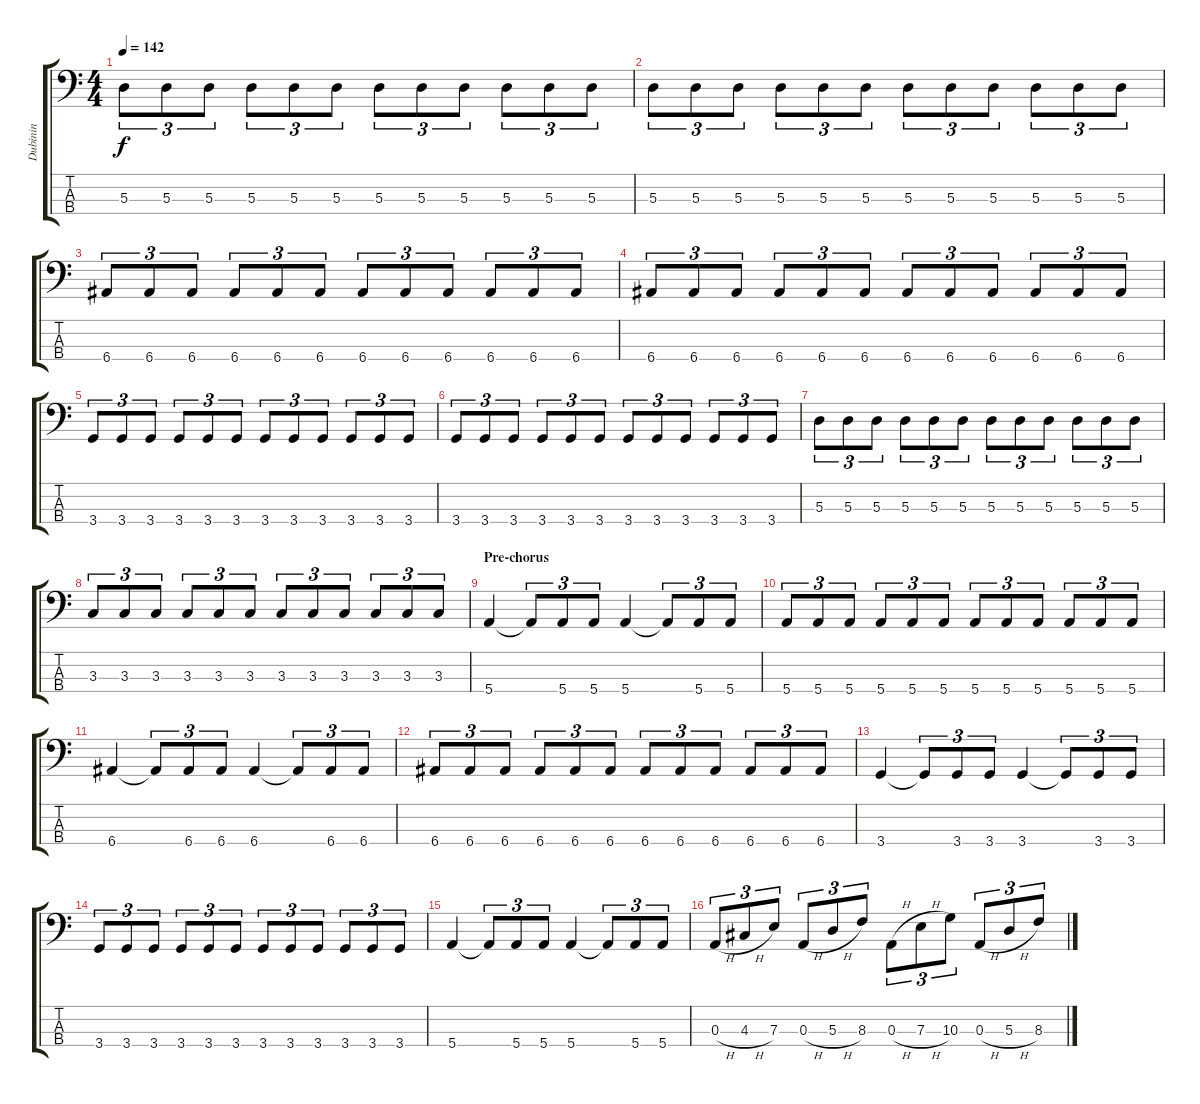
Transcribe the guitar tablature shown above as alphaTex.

\track ("Dubinin" "Dubinin") {instrument electricbassfinger}
\staff {score tabs}
\tuning (G2 D2 A1 E1) {hide}
\ts (4 4)
\tempo 142
\clef f4
\ks c
5.3.8{tu (3 2) dy f} 5.3.8{tu (3 2)} 5.3.8{tu (3 2)} 5.3.8{tu (3 2)} 5.3.8{tu (3 2)} 5.3.8{tu (3 2)} 5.3.8{tu (3 2)} 5.3.8{tu (3 2)} 5.3.8{tu (3 2)} 5.3.8{tu (3 2)} 5.3.8{tu (3 2)} 5.3.8{tu (3 2)} |
5.3.8{tu (3 2)} 5.3.8{tu (3 2)} 5.3.8{tu (3 2)} 5.3.8{tu (3 2)} 5.3.8{tu (3 2)} 5.3.8{tu (3 2)} 5.3.8{tu (3 2)} 5.3.8{tu (3 2)} 5.3.8{tu (3 2)} 5.3.8{tu (3 2)} 5.3.8{tu (3 2)} 5.3.8{tu (3 2)} |
6.4.8{tu (3 2)} 6.4.8{tu (3 2)} 6.4.8{tu (3 2)} 6.4.8{tu (3 2)} 6.4.8{tu (3 2)} 6.4.8{tu (3 2)} 6.4.8{tu (3 2)} 6.4.8{tu (3 2)} 6.4.8{tu (3 2)} 6.4.8{tu (3 2)} 6.4.8{tu (3 2)} 6.4.8{tu (3 2)} |
6.4.8{tu (3 2)} 6.4.8{tu (3 2)} 6.4.8{tu (3 2)} 6.4.8{tu (3 2)} 6.4.8{tu (3 2)} 6.4.8{tu (3 2)} 6.4.8{tu (3 2)} 6.4.8{tu (3 2)} 6.4.8{tu (3 2)} 6.4.8{tu (3 2)} 6.4.8{tu (3 2)} 6.4.8{tu (3 2)} |
3.4.8{tu (3 2)} 3.4.8{tu (3 2)} 3.4.8{tu (3 2)} 3.4.8{tu (3 2)} 3.4.8{tu (3 2)} 3.4.8{tu (3 2)} 3.4.8{tu (3 2)} 3.4.8{tu (3 2)} 3.4.8{tu (3 2)} 3.4.8{tu (3 2)} 3.4.8{tu (3 2)} 3.4.8{tu (3 2)} |
3.4.8{tu (3 2)} 3.4.8{tu (3 2)} 3.4.8{tu (3 2)} 3.4.8{tu (3 2)} 3.4.8{tu (3 2)} 3.4.8{tu (3 2)} 3.4.8{tu (3 2)} 3.4.8{tu (3 2)} 3.4.8{tu (3 2)} 3.4.8{tu (3 2)} 3.4.8{tu (3 2)} 3.4.8{tu (3 2)} |
5.3.8{tu (3 2)} 5.3.8{tu (3 2)} 5.3.8{tu (3 2)} 5.3.8{tu (3 2)} 5.3.8{tu (3 2)} 5.3.8{tu (3 2)} 5.3.8{tu (3 2)} 5.3.8{tu (3 2)} 5.3.8{tu (3 2)} 5.3.8{tu (3 2)} 5.3.8{tu (3 2)} 5.3.8{tu (3 2)} |
3.3.8{tu (3 2)} 3.3.8{tu (3 2)} 3.3.8{tu (3 2)} 3.3.8{tu (3 2)} 3.3.8{tu (3 2)} 3.3.8{tu (3 2)} 3.3.8{tu (3 2)} 3.3.8{tu (3 2)} 3.3.8{tu (3 2)} 3.3.8{tu (3 2)} 3.3.8{tu (3 2)} 3.3.8{tu (3 2)} |
\section ("" "Pre-chorus")
5.4.4 5.4{t}.8{tu (3 2)} 5.4.8{tu (3 2)} 5.4.8{tu (3 2)} 5.4.4 5.4{t}.8{tu (3 2)} 5.4.8{tu (3 2)} 5.4.8{tu (3 2)} |
5.4.8{tu (3 2)} 5.4.8{tu (3 2)} 5.4.8{tu (3 2)} 5.4.8{tu (3 2)} 5.4.8{tu (3 2)} 5.4.8{tu (3 2)} 5.4.8{tu (3 2)} 5.4.8{tu (3 2)} 5.4.8{tu (3 2)} 5.4.8{tu (3 2)} 5.4.8{tu (3 2)} 5.4.8{tu (3 2)} |
6.4.4 6.4{t}.8{tu (3 2)} 6.4.8{tu (3 2)} 6.4.8{tu (3 2)} 6.4.4 6.4{t}.8{tu (3 2)} 6.4.8{tu (3 2)} 6.4.8{tu (3 2)} |
6.4.8{tu (3 2)} 6.4.8{tu (3 2)} 6.4.8{tu (3 2)} 6.4.8{tu (3 2)} 6.4.8{tu (3 2)} 6.4.8{tu (3 2)} 6.4.8{tu (3 2)} 6.4.8{tu (3 2)} 6.4.8{tu (3 2)} 6.4.8{tu (3 2)} 6.4.8{tu (3 2)} 6.4.8{tu (3 2)} |
3.4.4 3.4{t}.8{tu (3 2)} 3.4.8{tu (3 2)} 3.4.8{tu (3 2)} 3.4.4 3.4{t}.8{tu (3 2)} 3.4.8{tu (3 2)} 3.4.8{tu (3 2)} |
3.4.8{tu (3 2)} 3.4.8{tu (3 2)} 3.4.8{tu (3 2)} 3.4.8{tu (3 2)} 3.4.8{tu (3 2)} 3.4.8{tu (3 2)} 3.4.8{tu (3 2)} 3.4.8{tu (3 2)} 3.4.8{tu (3 2)} 3.4.8{tu (3 2)} 3.4.8{tu (3 2)} 3.4.8{tu (3 2)} |
5.4.4 5.4{t}.8{tu (3 2)} 5.4.8{tu (3 2)} 5.4.8{tu (3 2)} 5.4.4 5.4{t}.8{tu (3 2)} 5.4.8{tu (3 2)} 5.4.8{tu (3 2)} |
0.3{h}.8{tu (3 2)} 4.3{h}.8{tu (3 2)} 7.3.8{tu (3 2)} 0.3{h}.8{tu (3 2)} 5.3{h}.8{tu (3 2)} 8.3.8{tu (3 2)} 0.3{h}.8{tu (3 2)} 7.3{h}.8{tu (3 2)} 10.3.8{tu (3 2)} 0.3{h}.8{tu (3 2)} 5.3{h}.8{tu (3 2)} 8.3.8{tu (3 2)}
